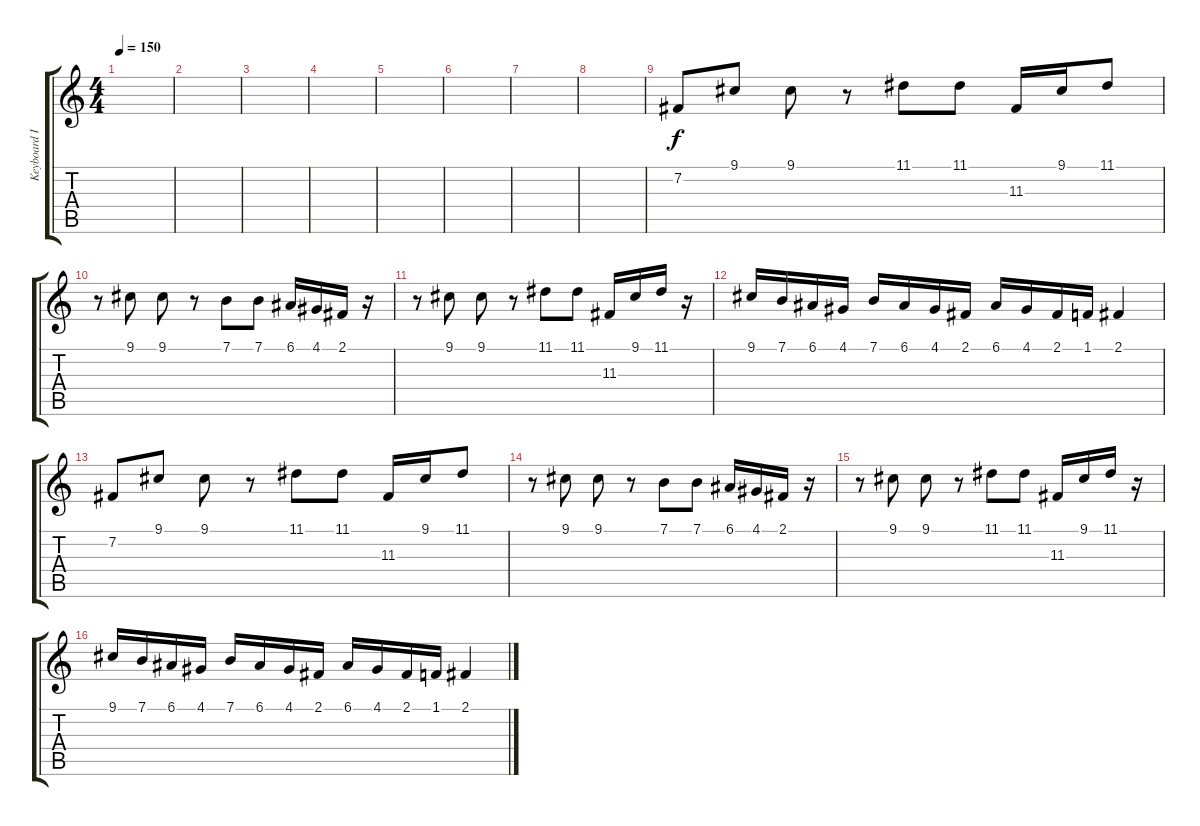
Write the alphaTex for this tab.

\track ("Keyboard I" "Keyboard I") {instrument harpsichord}
\staff {score tabs}
\tuning (E4 B3 G3 D3 A2 E2) {hide}
\ts (4 4)
\tempo 150
\clef g2
\ks c
|
|
|
|
|
|
|
|
7.2.8 9.1.8 9.1.8 r.8 11.1.8 11.1.8 11.3.16 9.1.16 11.1.8 |
r.8 9.1.8 9.1.8 r.8 7.1.8 7.1.8 6.1.16 4.1.16 2.1.16 r.16 |
r.8 9.1.8 9.1.8 r.8 11.1.8 11.1.8 11.3.16 9.1.16 11.1.16 r.16 |
9.1.16 7.1.16 6.1.16 4.1.16 7.1.16 6.1.16 4.1.16 2.1.16 6.1.16 4.1.16 2.1.16 1.1.16 2.1.4 |
7.2.8 9.1.8 9.1.8 r.8 11.1.8 11.1.8 11.3.16 9.1.16 11.1.8 |
r.8 9.1.8 9.1.8 r.8 7.1.8 7.1.8 6.1.16 4.1.16 2.1.16 r.16 |
r.8 9.1.8 9.1.8 r.8 11.1.8 11.1.8 11.3.16 9.1.16 11.1.16 r.16 |
9.1.16 7.1.16 6.1.16 4.1.16 7.1.16 6.1.16 4.1.16 2.1.16 6.1.16 4.1.16 2.1.16 1.1.16 2.1.4
